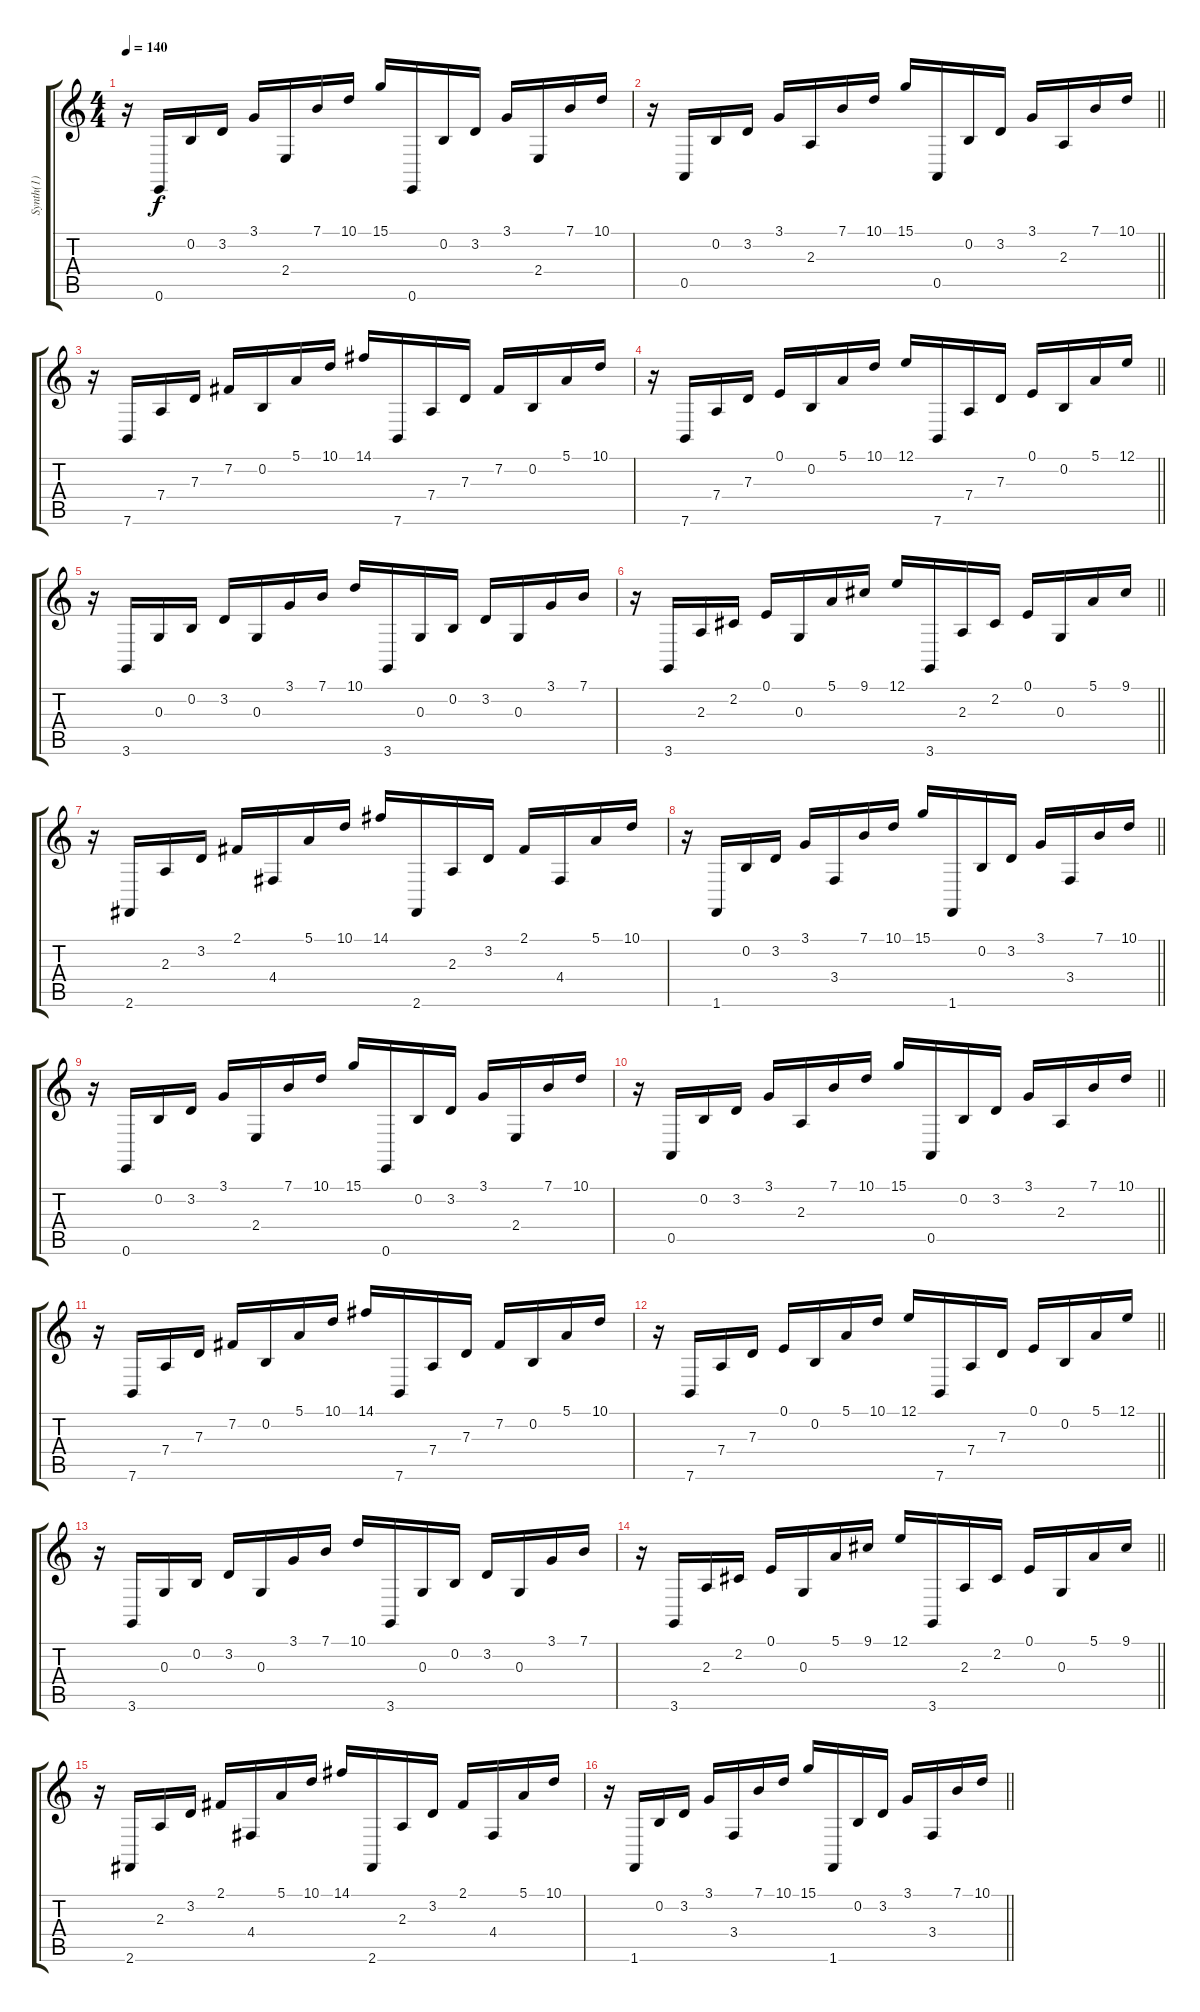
\track ("Synth(1)" "Synth(1)") {instrument lead8bassandlead}
\staff {score tabs}
\tuning (E4 B3 G3 D3 A2 E2) {hide}
\ts (4 4)
\tempo 140
\clef g2
\ks c
r.16{dy f} 0.6.16 0.2.16 3.2.16 3.1.16 2.4.16 7.1.16 10.1.16 15.1.16 0.6.16 0.2.16 3.2.16 3.1.16 2.4.16 7.1.16 10.1.16 |
\barLineRight lightlight
r.16 0.5.16 0.2.16 3.2.16 3.1.16 2.3.16 7.1.16 10.1.16 15.1.16 0.5.16 0.2.16 3.2.16 3.1.16 2.3.16 7.1.16 10.1.16 |
r.16 7.6.16 7.4.16 7.3.16 7.2.16 0.2.16 5.1.16 10.1.16 14.1.16 7.6.16 7.4.16 7.3.16 7.2.16 0.2.16 5.1.16 10.1.16 |
\barLineRight lightlight
r.16 7.6.16 7.4.16 7.3.16 0.1.16 0.2.16 5.1.16 10.1.16 12.1.16 7.6.16 7.4.16 7.3.16 0.1.16 0.2.16 5.1.16 12.1.16 |
r.16 3.6.16 0.3.16 0.2.16 3.2.16 0.3.16 3.1.16 7.1.16 10.1.16 3.6.16 0.3.16 0.2.16 3.2.16 0.3.16 3.1.16 7.1.16 |
\barLineRight lightlight
r.16 3.6.16 2.3.16 2.2.16 0.1.16 0.3.16 5.1.16 9.1.16 12.1.16 3.6.16 2.3.16 2.2.16 0.1.16 0.3.16 5.1.16 9.1.16 |
r.16 2.6.16 2.3.16 3.2.16 2.1.16 4.4.16 5.1.16 10.1.16 14.1.16 2.6.16 2.3.16 3.2.16 2.1.16 4.4.16 5.1.16 10.1.16 |
\barLineRight lightlight
r.16 1.6.16 0.2.16 3.2.16 3.1.16 3.4.16 7.1.16 10.1.16 15.1.16 1.6.16 0.2.16 3.2.16 3.1.16 3.4.16 7.1.16 10.1.16 |
r.16 0.6.16 0.2.16 3.2.16 3.1.16 2.4.16 7.1.16 10.1.16 15.1.16 0.6.16 0.2.16 3.2.16 3.1.16 2.4.16 7.1.16 10.1.16 |
\barLineRight lightlight
r.16 0.5.16 0.2.16 3.2.16 3.1.16 2.3.16 7.1.16 10.1.16 15.1.16 0.5.16 0.2.16 3.2.16 3.1.16 2.3.16 7.1.16 10.1.16 |
r.16 7.6.16 7.4.16 7.3.16 7.2.16 0.2.16 5.1.16 10.1.16 14.1.16 7.6.16 7.4.16 7.3.16 7.2.16 0.2.16 5.1.16 10.1.16 |
\barLineRight lightlight
r.16 7.6.16 7.4.16 7.3.16 0.1.16 0.2.16 5.1.16 10.1.16 12.1.16 7.6.16 7.4.16 7.3.16 0.1.16 0.2.16 5.1.16 12.1.16 |
r.16 3.6.16 0.3.16 0.2.16 3.2.16 0.3.16 3.1.16 7.1.16 10.1.16 3.6.16 0.3.16 0.2.16 3.2.16 0.3.16 3.1.16 7.1.16 |
\barLineRight lightlight
r.16 3.6.16 2.3.16 2.2.16 0.1.16 0.3.16 5.1.16 9.1.16 12.1.16 3.6.16 2.3.16 2.2.16 0.1.16 0.3.16 5.1.16 9.1.16 |
r.16 2.6.16 2.3.16 3.2.16 2.1.16 4.4.16 5.1.16 10.1.16 14.1.16 2.6.16 2.3.16 3.2.16 2.1.16 4.4.16 5.1.16 10.1.16 |
\barLineRight lightlight
r.16 1.6.16 0.2.16 3.2.16 3.1.16 3.4.16 7.1.16 10.1.16 15.1.16 1.6.16 0.2.16 3.2.16 3.1.16 3.4.16 7.1.16 10.1.16
